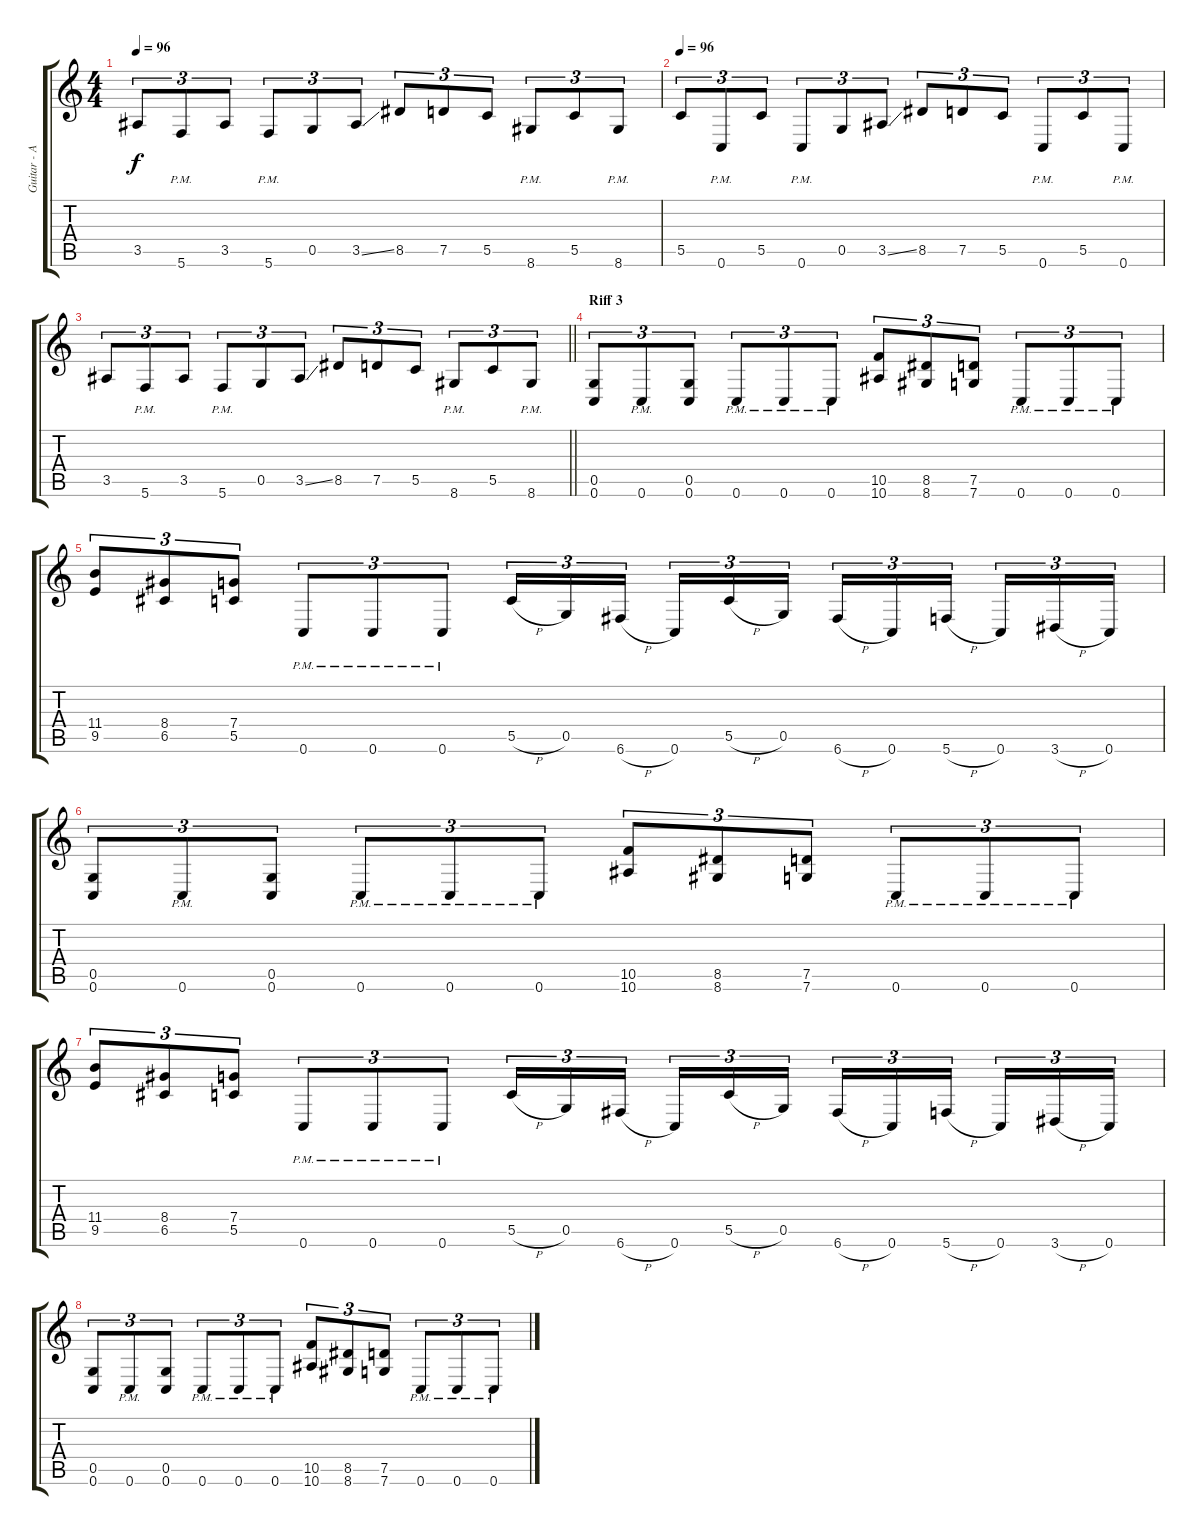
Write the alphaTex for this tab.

\track ("Guitar - Adam Dutkiewicz" "Guitar - A") {instrument overdrivenguitar}
\staff {score tabs}
\tuning (D4 A3 F3 C3 G2 C2) {hide}
\ts (4 4)
\tempo 96
\clef g2
\ks c
3.5.8{tu (3 2) dy f} 5.6{pm}.8{tu (3 2)} 3.5.8{tu (3 2)} 5.6{pm}.8{tu (3 2)} 0.5.8{tu (3 2)} 3.5{ss}.8{tu (3 2)} 8.5.8{tu (3 2)} 7.5.8{tu (3 2)} 5.5.8{tu (3 2)} 8.6{pm}.8{tu (3 2)} 5.5.8{tu (3 2)} 8.6{pm}.8{tu (3 2)} |
\tempo 96
5.5.8{tu (3 2)} 0.6{pm}.8{tu (3 2)} 5.5.8{tu (3 2)} 0.6{pm}.8{tu (3 2)} 0.5.8{tu (3 2)} 3.5{ss}.8{tu (3 2)} 8.5.8{tu (3 2)} 7.5.8{tu (3 2)} 5.5.8{tu (3 2)} 0.6{pm}.8{tu (3 2)} 5.5.8{tu (3 2)} 0.6{pm}.8{tu (3 2)} |
\barLineRight lightlight
3.5.8{tu (3 2)} 5.6{pm}.8{tu (3 2)} 3.5.8{tu (3 2)} 5.6{pm}.8{tu (3 2)} 0.5.8{tu (3 2)} 3.5{ss}.8{tu (3 2)} 8.5.8{tu (3 2)} 7.5.8{tu (3 2)} 5.5.8{tu (3 2)} 8.6{pm}.8{tu (3 2)} 5.5.8{tu (3 2)} 8.6{pm}.8{tu (3 2)} |
\section ("" "Riff 3")
(0.5 0.6).8{tu (3 2)} 0.6{pm}.8{tu (3 2)} (0.5 0.6).8{tu (3 2)} 0.6{pm}.8{tu (3 2)} 0.6{pm}.8{tu (3 2)} 0.6{pm}.8{tu (3 2)} (10.5 10.6).8{tu (3 2)} (8.5 8.6).8{tu (3 2)} (7.5 7.6).8{tu (3 2)} 0.6{pm}.8{tu (3 2)} 0.6{pm}.8{tu (3 2)} 0.6{pm}.8{tu (3 2)} |
(11.4 9.5).8{tu (3 2)} (8.4 6.5).8{tu (3 2)} (7.4 5.5).8{tu (3 2)} 0.6{pm}.8{tu (3 2)} 0.6{pm}.8{tu (3 2)} 0.6{pm}.8{tu (3 2)} 5.5{h}.16{tu (3 2)} 0.5.16{tu (3 2)} 6.6{h}.16{tu (3 2) beam splitsecondary} 0.6.16{tu (3 2)} 5.5{h}.16{tu (3 2)} 0.5.16{tu (3 2)} 6.6{h}.16{tu (3 2)} 0.6.16{tu (3 2)} 5.6{h}.16{tu (3 2) beam splitsecondary} 0.6.16{tu (3 2)} 3.6{h}.16{tu (3 2)} 0.6.16{tu (3 2)} |
(0.5 0.6).8{tu (3 2)} 0.6{pm}.8{tu (3 2)} (0.5 0.6).8{tu (3 2)} 0.6{pm}.8{tu (3 2)} 0.6{pm}.8{tu (3 2)} 0.6{pm}.8{tu (3 2)} (10.5 10.6).8{tu (3 2)} (8.5 8.6).8{tu (3 2)} (7.5 7.6).8{tu (3 2)} 0.6{pm}.8{tu (3 2)} 0.6{pm}.8{tu (3 2)} 0.6{pm}.8{tu (3 2)} |
(11.4 9.5).8{tu (3 2)} (8.4 6.5).8{tu (3 2)} (7.4 5.5).8{tu (3 2)} 0.6{pm}.8{tu (3 2)} 0.6{pm}.8{tu (3 2)} 0.6{pm}.8{tu (3 2)} 5.5{h}.16{tu (3 2)} 0.5.16{tu (3 2)} 6.6{h}.16{tu (3 2) beam splitsecondary} 0.6.16{tu (3 2)} 5.5{h}.16{tu (3 2)} 0.5.16{tu (3 2)} 6.6{h}.16{tu (3 2)} 0.6.16{tu (3 2)} 5.6{h}.16{tu (3 2) beam splitsecondary} 0.6.16{tu (3 2)} 3.6{h}.16{tu (3 2)} 0.6.16{tu (3 2)} |
(0.5 0.6).8{tu (3 2)} 0.6{pm}.8{tu (3 2)} (0.5 0.6).8{tu (3 2)} 0.6{pm}.8{tu (3 2)} 0.6{pm}.8{tu (3 2)} 0.6{pm}.8{tu (3 2)} (10.5 10.6).8{tu (3 2)} (8.5 8.6).8{tu (3 2)} (7.5 7.6).8{tu (3 2)} 0.6{pm}.8{tu (3 2)} 0.6{pm}.8{tu (3 2)} 0.6{pm}.8{tu (3 2)}
